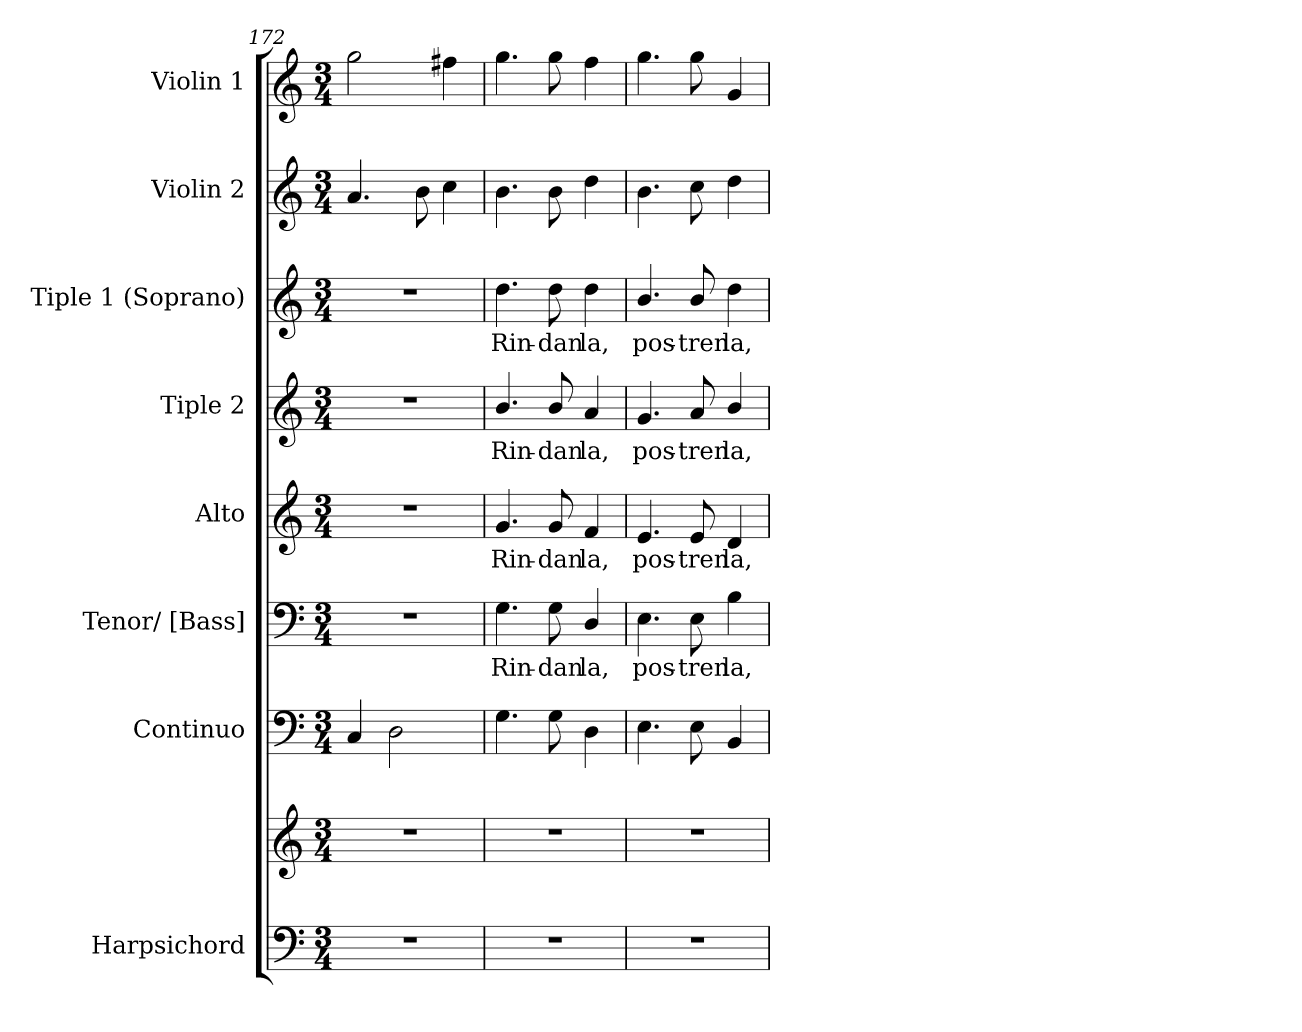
**kern	**kern	**kern	**kern	**text	**kern	**text	**kern	**text	**kern	**text	**kern	**kern
*part8	*part8	*part7	*part6	*part6	*part5	*part5	*part4	*part4	*part3	*part3	*part2	*part1
*staff9	*staff8	*staff7	*staff6	*staff6	*staff5	*staff5	*staff4	*staff4	*staff3	*staff3	*staff2	*staff1
*I"Harpsichord	*	*I"Continuo	*I"Tenor/ [Bass]	*	*I"Alto	*	*I"Tiple 2	*	*I"Tiple 1 (Soprano)	*	*I"Violin 2	*I"Violin 1
*	*	*I'Cont.	*I'T/B.	*	*I'A.	*	*	*	*I'S1.	*	*I'Vln. 2	*I'Vln. 1
!!LO:LB:g=z
*clefF4	*clefG2	*clefF4	*clefF4	*	*clefG2	*	*clefG2	*	*clefG2	*	*clefG2	*clefG2
*k[]	*k[]	*k[]	*k[]	*	*k[]	*	*k[]	*	*k[]	*	*k[]	*k[]
*C:	*C:	*C:	*C:	*	*C:	*	*C:	*	*C:	*	*C:	*C:
*M3/4	*M3/4	*M3/4	*M3/4	*	*M3/4	*	*M3/4	*	*M3/4	*	*M3/4	*M3/4
=172	=172	=172	=172	=172	=172	=172	=172	=172	=172	=172	=172	=172
!LO:N:vis=1	!LO:N:vis=1	!	!LO:N:vis=1	!	!LO:N:vis=1	!	!LO:N:vis=1	!	!LO:N:vis=1	!	!	!
2.r	2.r	4Ci/	2.r	.	2.r	.	2.r	.	2.r	.	4.ai/	2ggi\
.	.	2Di\	.	.	.	.	.	.	.	.	.	.
.	.	.	.	.	.	.	.	.	.	.	8bi\	.
.	.	.	.	.	.	.	.	.	.	.	4cci\	4ff#Xi\
=173	=173	=173	=173	=173	=173	=173	=173	=173	=173	=173	=173	=173
!LO:N:vis=1	!LO:N:vis=1	!	!	!	!	!	!	!	!	!	!	!
!	!	!	!	!LO:LY:b:color=#000000	!	!	!	!	!	!	!	!
!	!	!	!	!	!	!LO:LY:b:color=#000000	!	!	!	!	!	!
!	!	!	!	!	!	!	!	!LO:LY:b:color=#000000	!	!	!	!
!	!	!	!	!	!	!	!	!	!	!LO:LY:b:color=#000000	!	!
2.r	2.r	4.Gi\	4.Gi\	Rin-	4.gi/	Rin-	4.bi/	Rin-	4.ddi\	Rin-	4.bi\	4.ggi\
!	!	!	!	!LO:LY:b:color=#000000	!	!	!	!	!	!	!	!
!	!	!	!	!	!	!LO:LY:b:color=#000000	!	!	!	!	!	!
!	!	!	!	!	!	!	!	!LO:LY:b:color=#000000	!	!	!	!
!	!	!	!	!	!	!	!	!	!	!LO:LY:b:color=#000000	!	!
.	.	8Gi\	8Gi\	-dan	8gi/	-dan	8bi/	-dan	8ddi\	-dan	8bi\	8ggi\
!	!	!	!	!LO:LY:b:color=#000000	!	!	!	!	!	!	!	!
!	!	!	!	!	!	!LO:LY:b:color=#000000	!	!	!	!	!	!
!	!	!	!	!	!	!	!	!LO:LY:b:color=#000000	!	!	!	!
!	!	!	!	!	!	!	!	!	!	!LO:LY:b:color=#000000	!	!
.	.	4Di\	4Di/	la,	4fi/	la,	4ai/	la,	4ddi\	la,	4ddi\	4ffi\
=174	=174	=174	=174	=174	=174	=174	=174	=174	=174	=174	=174	=174
!LO:N:vis=1	!LO:N:vis=1	!	!	!	!	!	!	!	!	!	!	!
!	!	!	!	!LO:LY:b:color=#000000	!	!	!	!	!	!	!	!
!	!	!	!	!	!	!LO:LY:b:color=#000000	!	!	!	!	!	!
!	!	!	!	!	!	!	!	!LO:LY:b:color=#000000	!	!	!	!
!	!	!	!	!	!	!	!	!	!	!LO:LY:b:color=#000000	!	!
2.r	2.r	4.Ei\	4.Ei\	pos-	4.ei/	pos-	4.gi/	pos-	4.bi/	pos-	4.bi\	4.ggi\
!	!	!	!	!LO:LY:b:color=#000000	!	!	!	!	!	!	!	!
!	!	!	!	!	!	!LO:LY:b:color=#000000	!	!	!	!	!	!
!	!	!	!	!	!	!	!	!LO:LY:b:color=#000000	!	!	!	!
!	!	!	!	!	!	!	!	!	!	!LO:LY:b:color=#000000	!	!
.	.	8Ei\	8Ei\	-tren	8ei/	-tren	8ai/	-tren	8bi/	-tren	8cci\	8ggi\
!	!	!	!	!LO:LY:b:color=#000000	!	!	!	!	!	!	!	!
!	!	!	!	!	!	!LO:LY:b:color=#000000	!	!	!	!	!	!
!	!	!	!	!	!	!	!	!LO:LY:b:color=#000000	!	!	!	!
!	!	!	!	!	!	!	!	!	!	!LO:LY:b:color=#000000	!	!
.	.	4BBi/	4Bi\	la,	4di/	la,	4bi/	la,	4ddi\	la,	4ddi\	4gi/
=	=	=	=	=	=	=	=	=	=	=	=	=
*-	*-	*-	*-	*-	*-	*-	*-	*-	*-	*-	*-	*-
